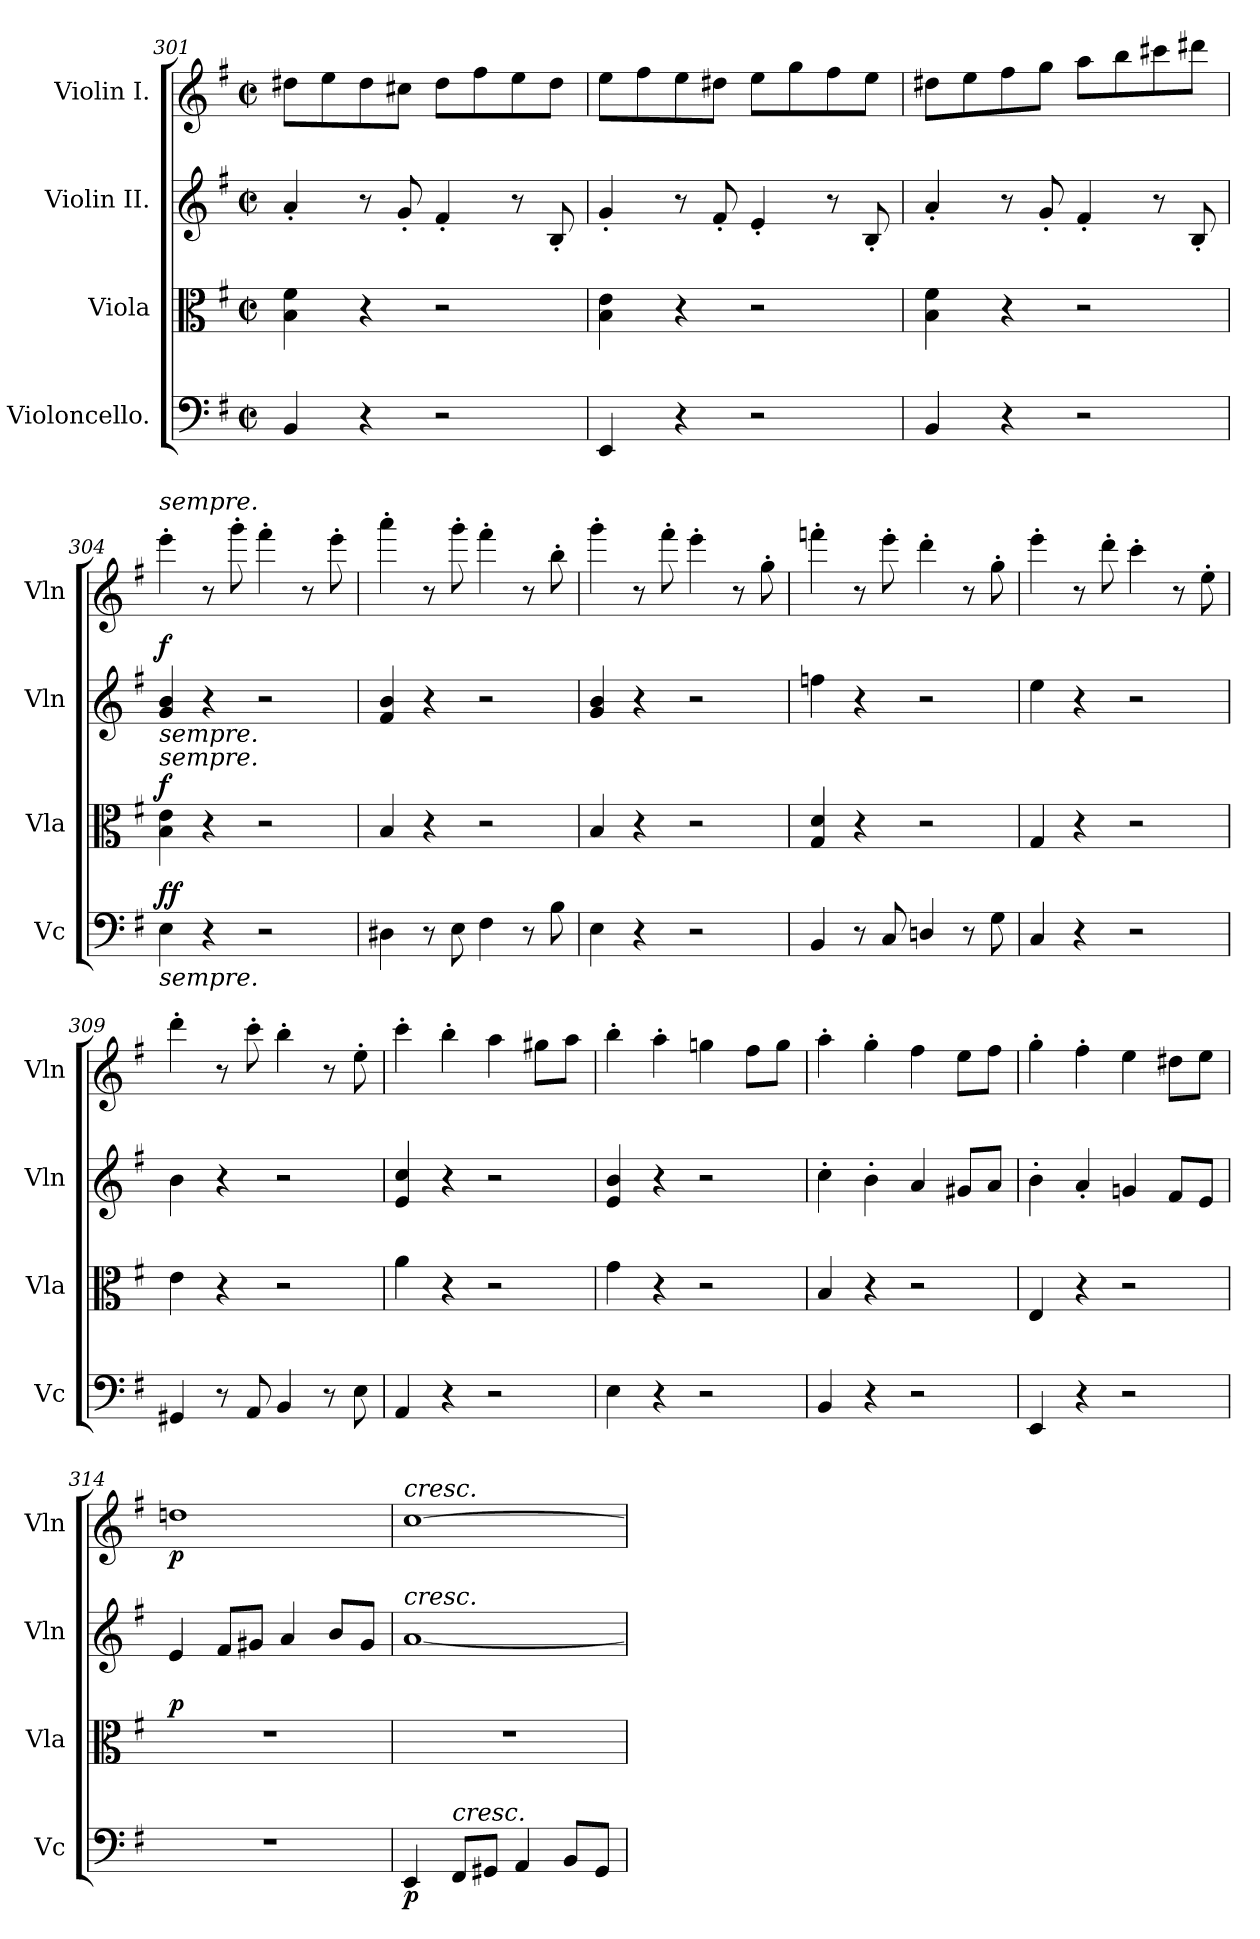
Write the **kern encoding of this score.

**kern	**dynam	**kern	**dynam	**kern	**dynam	**kern	**dynam
*part4	*part4	*part3	*part3	*part2	*part2	*part1	*part1
*staff4	*staff4	*staff3	*staff3	*staff2	*staff2	*staff1	*staff1
*I"Violoncello.	*	*I"Viola	*	*I"Violin II.	*	*I"Violin I.	*
*I'Vc	*	*I'Vla	*	*I'Vln	*	*I'Vln	*
*clefF4	*	*clefC3	*	*clefG2	*	*clefG2	*
*k[f#]	*	*k[f#]	*	*k[f#]	*	*k[f#]	*
*M2/2	*	*M2/2	*	*M2/2	*	*M2/2	*
*met(c|)	*	*met(c|)	*	*met(c|)	*	*met(c|)	*
=301	=301	=301	=301	=301	=301	=301	=301
4BB/	.	4B\ 4f#\	.	4a'/	.	8dd#X\L	.
.	.	.	.	.	.	8ee\	.
4r	.	4r	.	8r	.	8dd#\	.
.	.	.	.	8g'/	.	8cc#X\J	.
2r	.	2r	.	4f#'/	.	8dd#\L	.
.	.	.	.	.	.	8ff#\	.
.	.	.	.	8r	.	8ee\	.
.	.	.	.	8B'/	.	8dd#\J	.
=302	=302	=302	=302	=302	=302	=302	=302
4EE/	.	4B\ 4e\	.	4g'/	.	8ee\L	.
.	.	.	.	.	.	8ff#\	.
4r	.	4r	.	8r	.	8ee\	.
.	.	.	.	8f#'/	.	8dd#X\J	.
2r	.	2r	.	4e'/	.	8ee\L	.
.	.	.	.	.	.	8gg\	.
.	.	.	.	8r	.	8ff#\	.
.	.	.	.	8B'/	.	8ee\J	.
=303	=303	=303	=303	=303	=303	=303	=303
4BB/	.	4B\ 4f#\	.	4a'/	.	8dd#X\L	.
.	.	.	.	.	.	8ee\	.
4r	.	4r	.	8r	.	8ff#\	.
.	.	.	.	8g'/	.	8gg\J	.
2r	.	2r	.	4f#'/	.	8aa\L	.
.	.	.	.	.	.	8bb\	.
.	.	.	.	8r	.	8ccc#X\	.
.	.	.	.	8B'/	.	8ddd#X\J	.
=304	=304	=304	=304	=304	=304	=304	=304
!	!	!	!	!	!	!LO:TX:a:i:t=sempre.	!
!	!	!	!	!LO:TX:b:i:t=sempre.	!	!	!
!	!	!LO:TX:a:i:t=sempre.	!	!	!	!	!
!LO:TX:b:i:t=sempre.	!	!	!	!	!	!	!
!	!LO:DY:b	!	!	!	!	!	!
!	!LO:DY:n=1:a	!	!LO:DY:a	!	!LO:DY:a	!	!
4E\	f f	4B\ 4e\	f	4g/ 4b/	f	4eee'\	.
4r	.	4r	.	4r	.	8r	.
.	.	.	.	.	.	8ggg'\	.
2r	.	2r	.	2r	.	4fff#'\	.
.	.	.	.	.	.	8r	.
.	.	.	.	.	.	8eee'\	.
=305	=305	=305	=305	=305	=305	=305	=305
4D#X\	.	4B/	.	4f#/ 4b/	.	4aaa'\	.
8r	.	4r	.	4r	.	8r	.
8E\	.	.	.	.	.	8ggg'\	.
4F#\	.	2r	.	2r	.	4fff#'\	.
8r	.	.	.	.	.	8r	.
8B\	.	.	.	.	.	8bb'\	.
=306	=306	=306	=306	=306	=306	=306	=306
4E\	.	4B/	.	4g/ 4b/	.	4ggg'\	.
4r	.	4r	.	4r	.	8r	.
.	.	.	.	.	.	8fff#'\	.
2r	.	2r	.	2r	.	4eee'\	.
.	.	.	.	.	.	8r	.
.	.	.	.	.	.	8gg'\	.
=307	=307	=307	=307	=307	=307	=307	=307
4BB/	.	4G/ 4d/	.	4ffn\	.	4fffn'\	.
8r	.	4r	.	4r	.	8r	.
8C/	.	.	.	.	.	8eee'\	.
4Dn/	.	2r	.	2r	.	4ddd'\	.
8r	.	.	.	.	.	8r	.
8G\	.	.	.	.	.	8gg'\	.
=308	=308	=308	=308	=308	=308	=308	=308
4C/	.	4G/	.	4ee\	.	4eee'\	.
4r	.	4r	.	4r	.	8r	.
.	.	.	.	.	.	8ddd'\	.
2r	.	2r	.	2r	.	4ccc'\	.
.	.	.	.	.	.	8r	.
.	.	.	.	.	.	8ee'\	.
=309	=309	=309	=309	=309	=309	=309	=309
4GG#X/	.	4e\	.	4b\	.	4ddd'\	.
8r	.	4r	.	4r	.	8r	.
8AA/	.	.	.	.	.	8ccc'\	.
4BB/	.	2r	.	2r	.	4bb'\	.
8r	.	.	.	.	.	8r	.
8E\	.	.	.	.	.	8ee'\	.
=310	=310	=310	=310	=310	=310	=310	=310
4AA/	.	4a\	.	4e/ 4cc/	.	4ccc'\	.
4r	.	4r	.	4r	.	4bb'\	.
2r	.	2r	.	2r	.	4aa\	.
.	.	.	.	.	.	8gg#X\L	.
.	.	.	.	.	.	8aa\J	.
=311	=311	=311	=311	=311	=311	=311	=311
4E\	.	4g\	.	4e/ 4b/	.	4bb'\	.
4r	.	4r	.	4r	.	4aa'\	.
2r	.	2r	.	2r	.	4ggn\	.
.	.	.	.	.	.	8ff#\L	.
.	.	.	.	.	.	8gg\J	.
=312	=312	=312	=312	=312	=312	=312	=312
4BB/	.	4B/	.	4cc'\	.	4aa'\	.
4r	.	4r	.	4b'\	.	4gg'\	.
2r	.	2r	.	4a/	.	4ff#\	.
.	.	.	.	8g#X/L	.	8ee\L	.
.	.	.	.	8a/J	.	8ff#\J	.
=313	=313	=313	=313	=313	=313	=313	=313
4EE/	.	4E/	.	4b'\	.	4gg'\	.
4r	.	4r	.	4a'/	.	4ff#'\	.
2r	.	2r	.	4gn/	.	4ee\	.
.	.	.	.	8f#/L	.	8dd#X\L	.
.	.	.	.	8e/J	.	8ee\J	.
=314	=314	=314	=314	=314	=314	=314	=314
!	!	!	!LO:DY:a	!	!	!	!LO:DY:b
1r	.	1r	p	4e/	.	1ddn	p
.	.	.	.	8f#/L	.	.	.
.	.	.	.	8g#X/J	.	.	.
.	.	.	.	4a/	.	.	.
.	.	.	.	8b/L	.	.	.
.	.	.	.	8g#/J	.	.	.
=315	=315	=315	=315	=315	=315	=315	=315
!	!	!	!	!	!	!LO:TX:a:i:t=cresc.	!
!	!	!	!	!LO:TX:a:i:t=cresc.	!	!	!
!	!LO:DY:b	!	!	!	!	!	!
4EE/	p	1r	.	[1a	.	[1cc	.
!LO:TX:a:i:t=cresc.	!	!	!	!	!	!	!
8FF#/L	.	.	.	.	.	.	.
8GG#X/J	.	.	.	.	.	.	.
4AA/	.	.	.	.	.	.	.
8BB/L	.	.	.	.	.	.	.
8GG#/J	.	.	.	.	.	.	.
=	=	=	=	=	=	=	=
*-	*-	*-	*-	*-	*-	*-	*-
